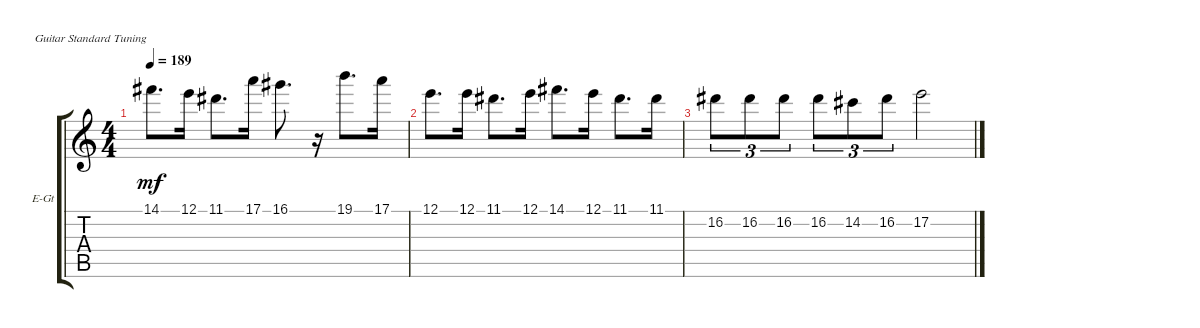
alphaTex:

\defaultSystemsLayout 4
\bracketExtendMode groupsimilarinstruments
\firstSystemTrackNameOrientation horizontal
\otherSystemsTrackNameOrientation horizontal
\track ("Overdrive Solo" "E-Gt") {instrument overdrivenguitar}
\staff {score tabs}
\tuning (E4 B3 G3 D3 A2 E2)
\ts (4 4)
\tempo 189
\clef g2
\ks c
14.1.8{d dy mf} 12.1.16 11.1.8{d} 17.1.16 16.1.8{d} r.16 19.1.8{d} 17.1.16 |
12.1.8{d} 12.1.16 11.1.8{d} 12.1.16 14.1.8{d} 12.1.16 11.1.8{d} 11.1.16 |
16.2.8{tu (3 2)} 16.2.8{tu (3 2)} 16.2.8{tu (3 2)} 16.2.8{tu (3 2)} 14.2.8{tu (3 2)} 16.2.8{tu (3 2)} 17.2.2
